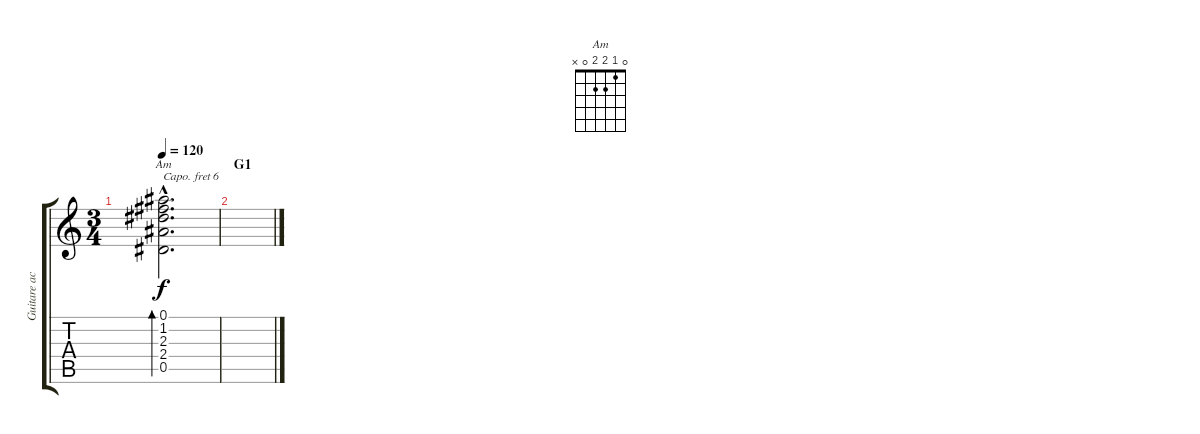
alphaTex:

\track ("Guitare acoustique (capo+6)" "Guitare ac") {instrument acousticguitarsteel}
\staff {score tabs}
\capo 6
\tuning (E4 B3 G3 D3 A2 E2) {hide}
\chord ("Am" 0 1 2 2 0 x)
\ts (3 4)
\tempo 120
\clef g2
\ks c
(0.1{hac} 1.2{hac} 2.3{hac} 2.4{hac} 0.5{hac}).2{d bd 60 ch "Am" dy f} |
\section ("" "G1")
